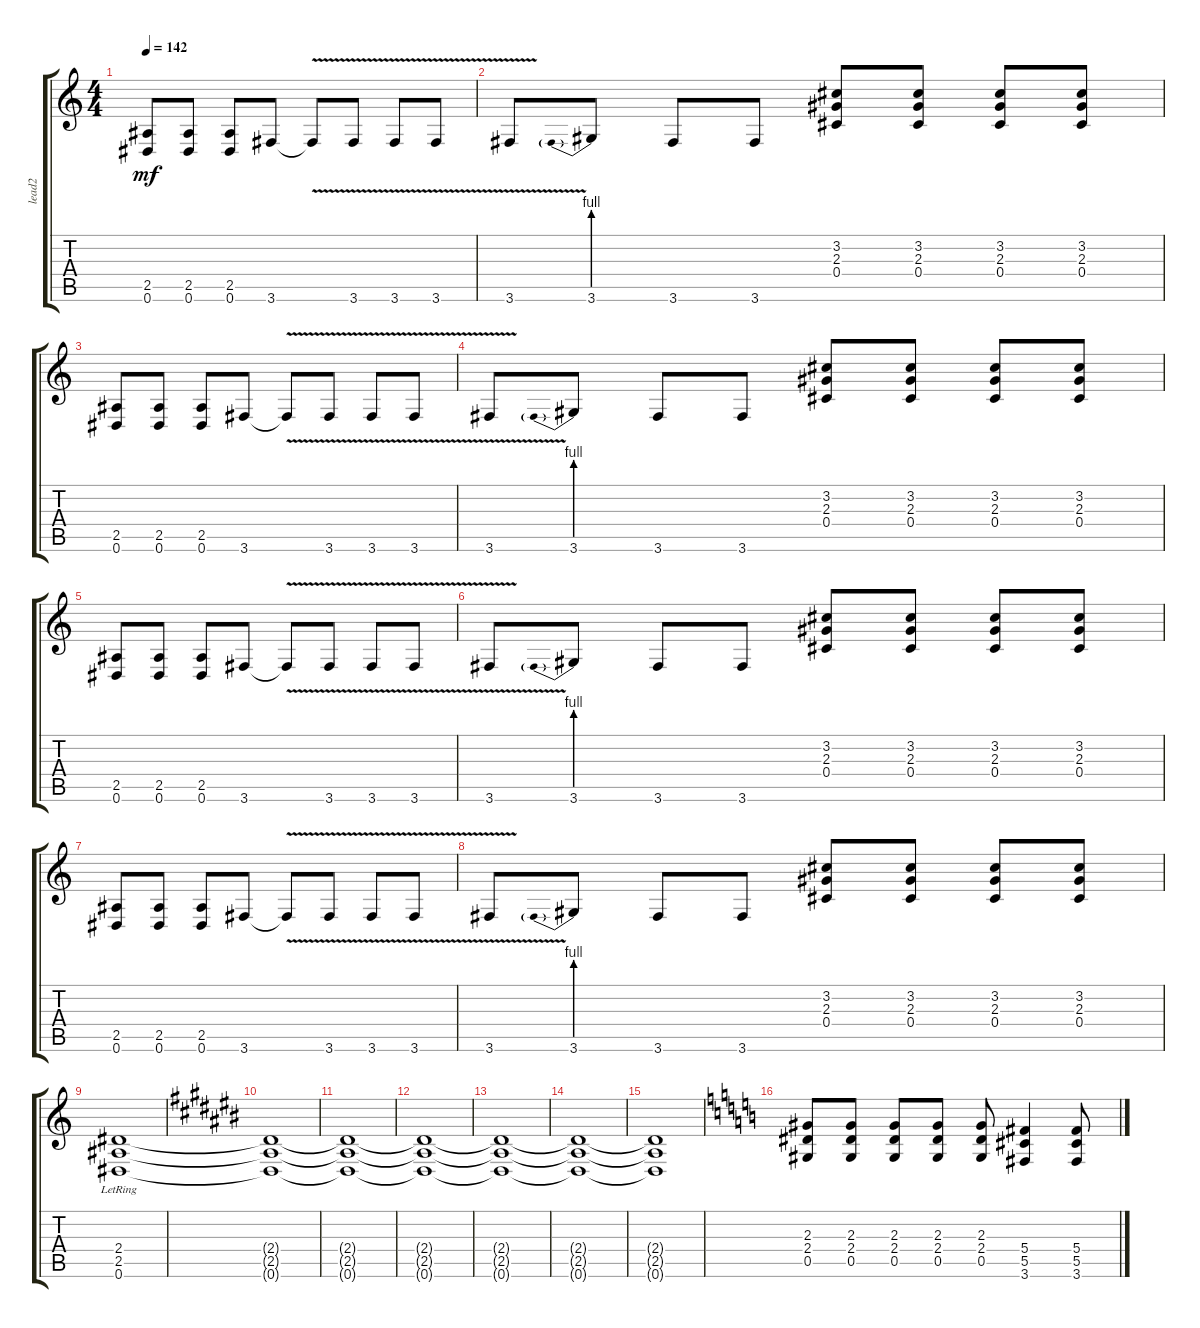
\track ("lead2" "lead2") {instrument overdrivenguitar}
\staff {score tabs}
\tuning (Eb4 Bb3 Gb3 Db3 Ab2 Eb2) {hide}
\ts (4 4)
\tempo 142
\clef g2
\ks c
(2.5 0.6).8{dy mf} (2.5 0.6).8 (2.5 0.6).8 3.6.8 3.6{v t}.8 3.6{v}.8 3.6{v}.8 3.6{v}.8 |
3.6{v}.8 3.6{be (prebend 0 4 60 4)}.8 3.6.8 3.6.8 (3.2 2.3 0.4).8 (3.2 2.3 0.4).8 (3.2 2.3 0.4).8 (3.2 2.3 0.4).8 |
(2.5 0.6).8 (2.5 0.6).8 (2.5 0.6).8 3.6.8 3.6{v t}.8 3.6{v}.8 3.6{v}.8 3.6{v}.8 |
3.6{v}.8 3.6{be (prebend 0 4 60 4)}.8 3.6.8 3.6.8 (3.2 2.3 0.4).8 (3.2 2.3 0.4).8 (3.2 2.3 0.4).8 (3.2 2.3 0.4).8 |
(2.5 0.6).8 (2.5 0.6).8 (2.5 0.6).8 3.6.8 3.6{v t}.8 3.6{v}.8 3.6{v}.8 3.6{v}.8 |
3.6{v}.8 3.6{be (prebend 0 4 60 4)}.8 3.6.8 3.6.8 (3.2 2.3 0.4).8 (3.2 2.3 0.4).8 (3.2 2.3 0.4).8 (3.2 2.3 0.4).8 |
(2.5 0.6).8 (2.5 0.6).8 (2.5 0.6).8 3.6.8 3.6{v t}.8 3.6{v}.8 3.6{v}.8 3.6{v}.8 |
3.6{v}.8 3.6{be (prebend 0 4 60 4)}.8 3.6.8 3.6.8 (3.2 2.3 0.4).8 (3.2 2.3 0.4).8 (3.2 2.3 0.4).8 (3.2 2.3 0.4).8 |
(2.4{lr} 2.5{lr} 0.6{lr}).1 |
\ks a#minor
(2.4{t} 2.5{t} 0.6{t}).1 |
(2.4{t} 2.5{t} 0.6{t}).1 |
(2.4{t} 2.5{t} 0.6{t}).1 |
\ks c#
(2.4{t} 2.5{t} 0.6{t}).1 |
\ks a#minor
(2.4{t} 2.5{t} 0.6{t}).1 |
(2.4{t} 2.5{t} 0.6{t}).1 |
\ks c
(2.3 2.4 0.5).8 (2.3 2.4 0.5).8 (2.3 2.4 0.5).8 (2.3 2.4 0.5).8 (2.3 2.4 0.5).8 (5.4 5.5 3.6).4 (5.4 5.5 3.6).8
